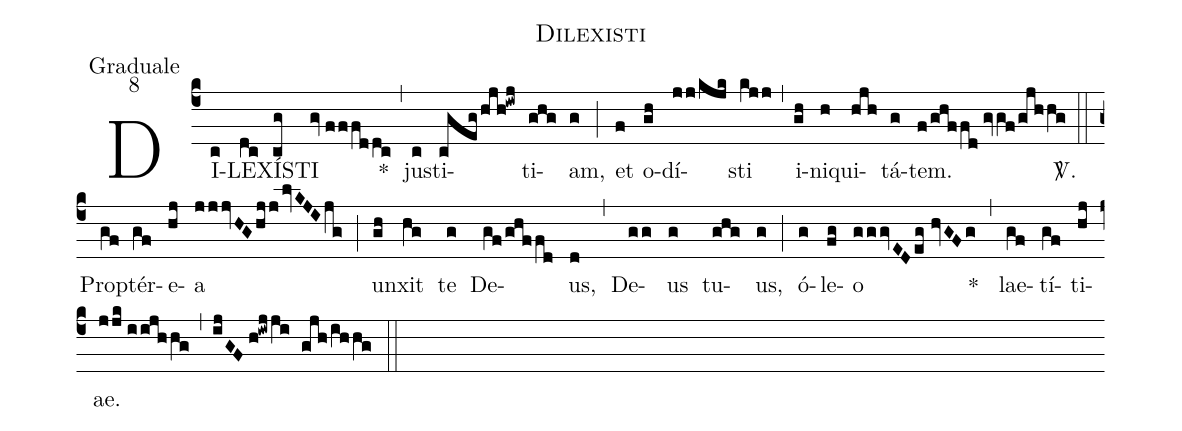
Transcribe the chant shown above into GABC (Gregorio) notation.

name:Dilexisti;
office-part:Graduale;
mode:8;
%%
(c4) DI(c)LE(dc)XÍ(cg)STI(gv//fffddc) *(,) ju(c)sti(cgeg/hjh!iwj)ti(ghg)am,(g) (;) et(f) o(gh)dí(jj/kjk)sti(kjj) (,) i(gh)ni(h)qui(hjh)tá(g)tem.(f/ghffd//gvgf/gjhhg) <sp>V/</sp>.(::) Prop(gf)tér(gf)e(hj)a(jjjvHG/hjjlvKJI/jg) (;) un(gh)xit(hg) te(g) De(gf/ghffd)us,(d) (,) De(gg)us(g) tu(ghg)us,(g) (;) ó(g)le(fg)o(gggvED/eg//hvGFg) *(,) lae(gf)tí(gf)ti(hj)ae.(jjk//iijhhg) (,) (ijGF//h!iwjji gjh/ihhg) (::)
